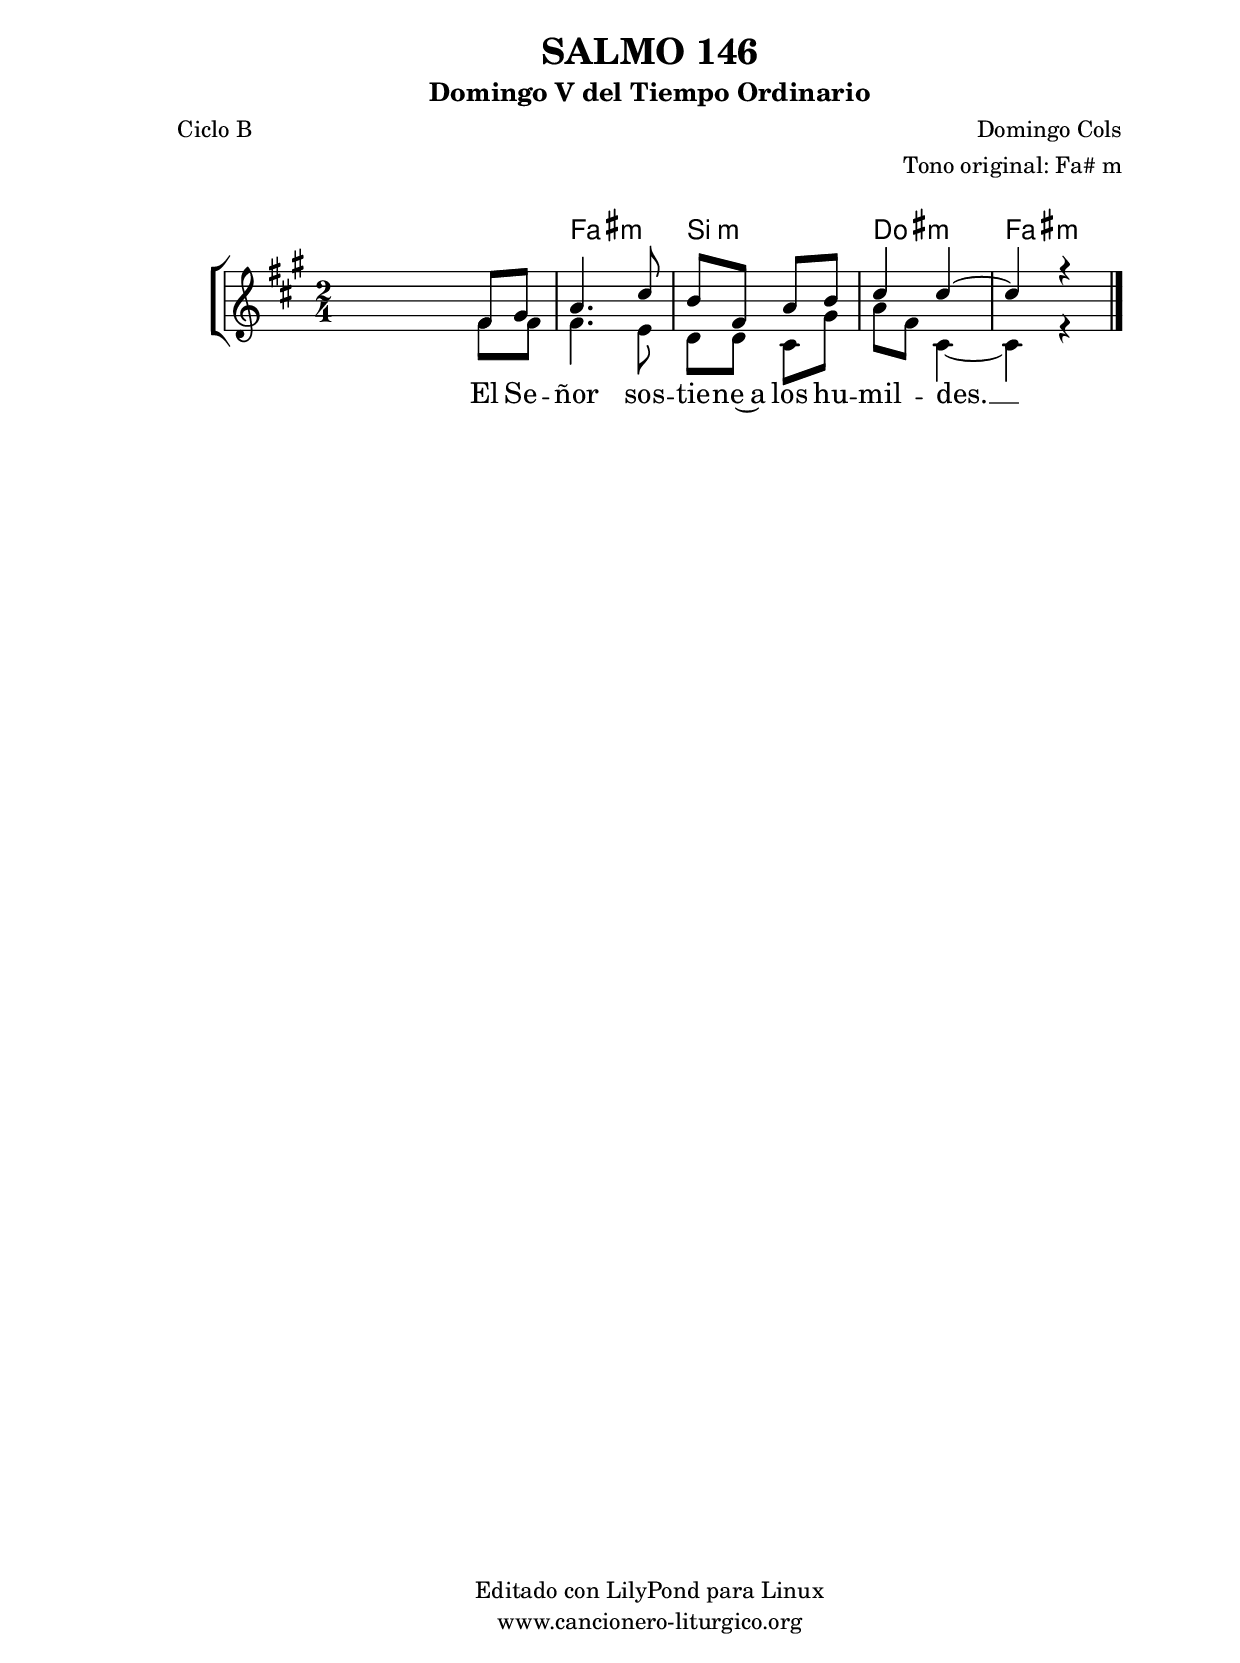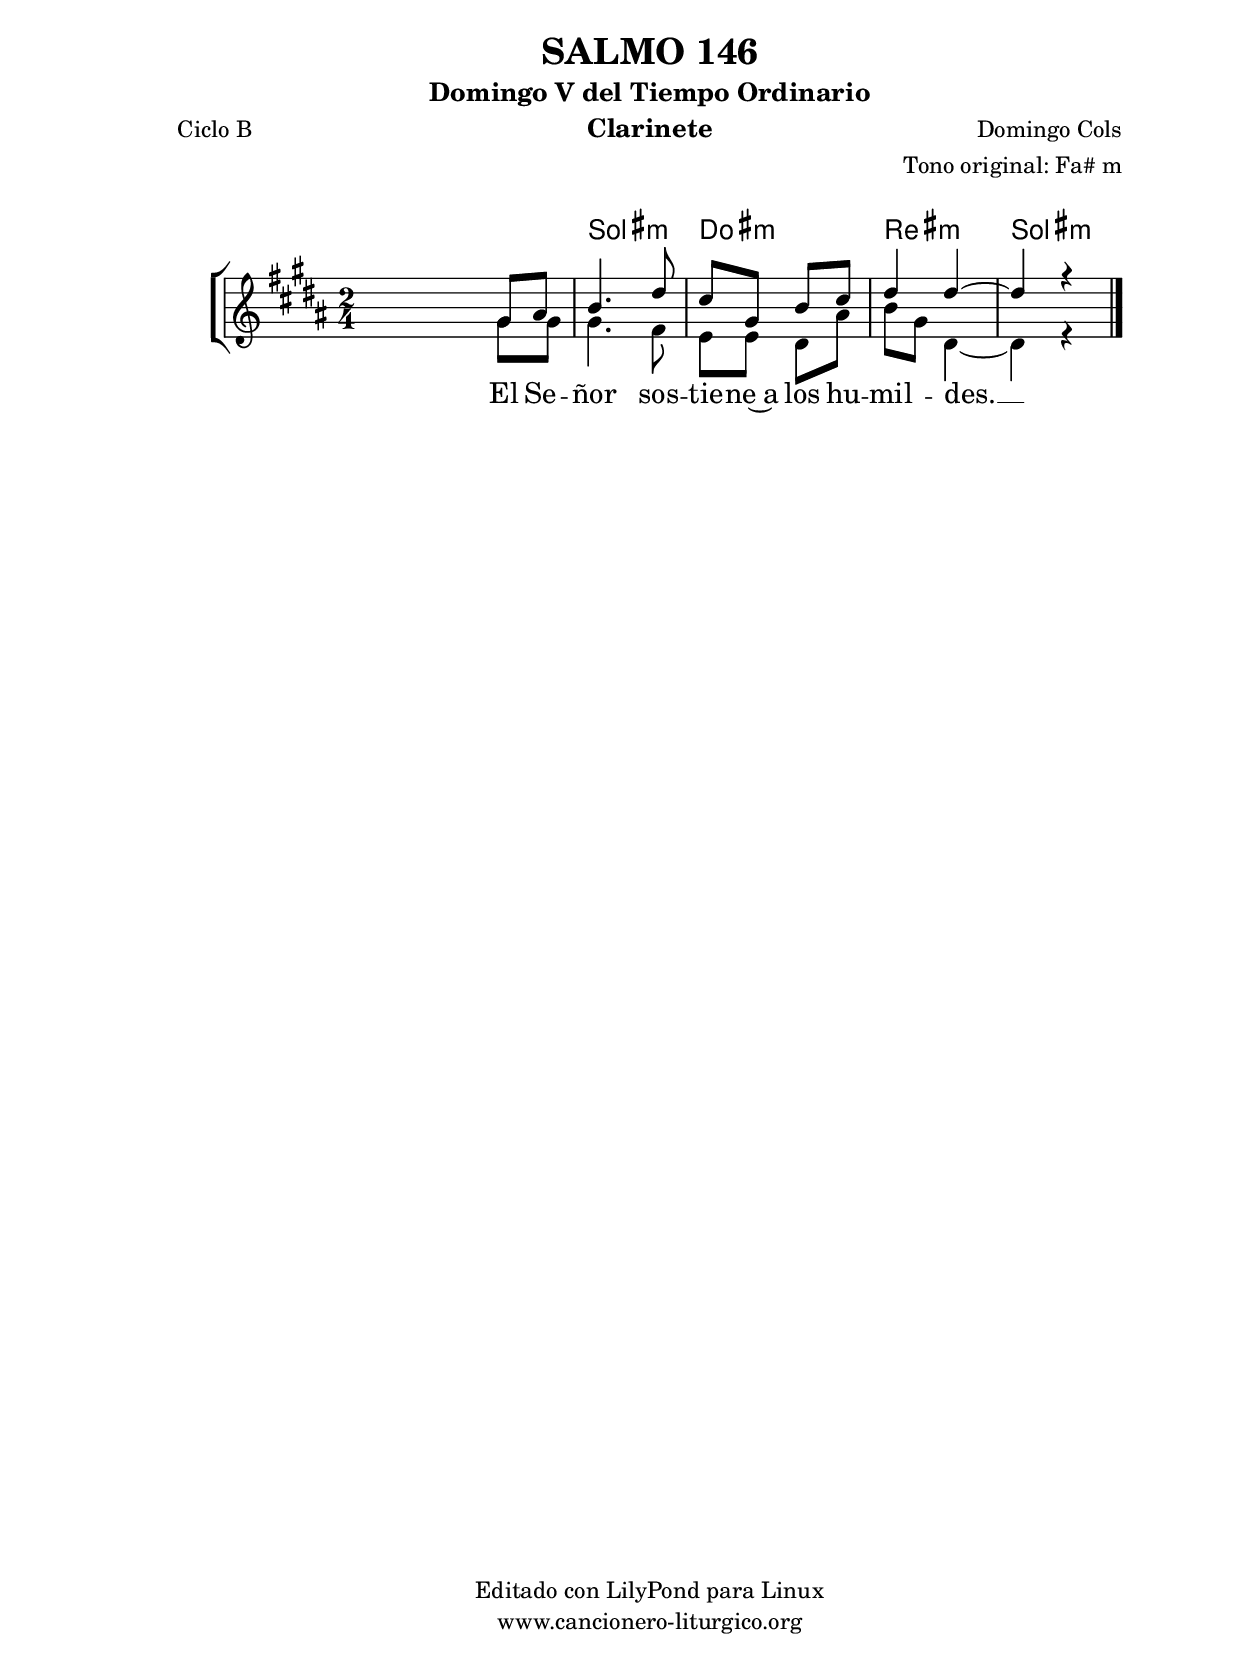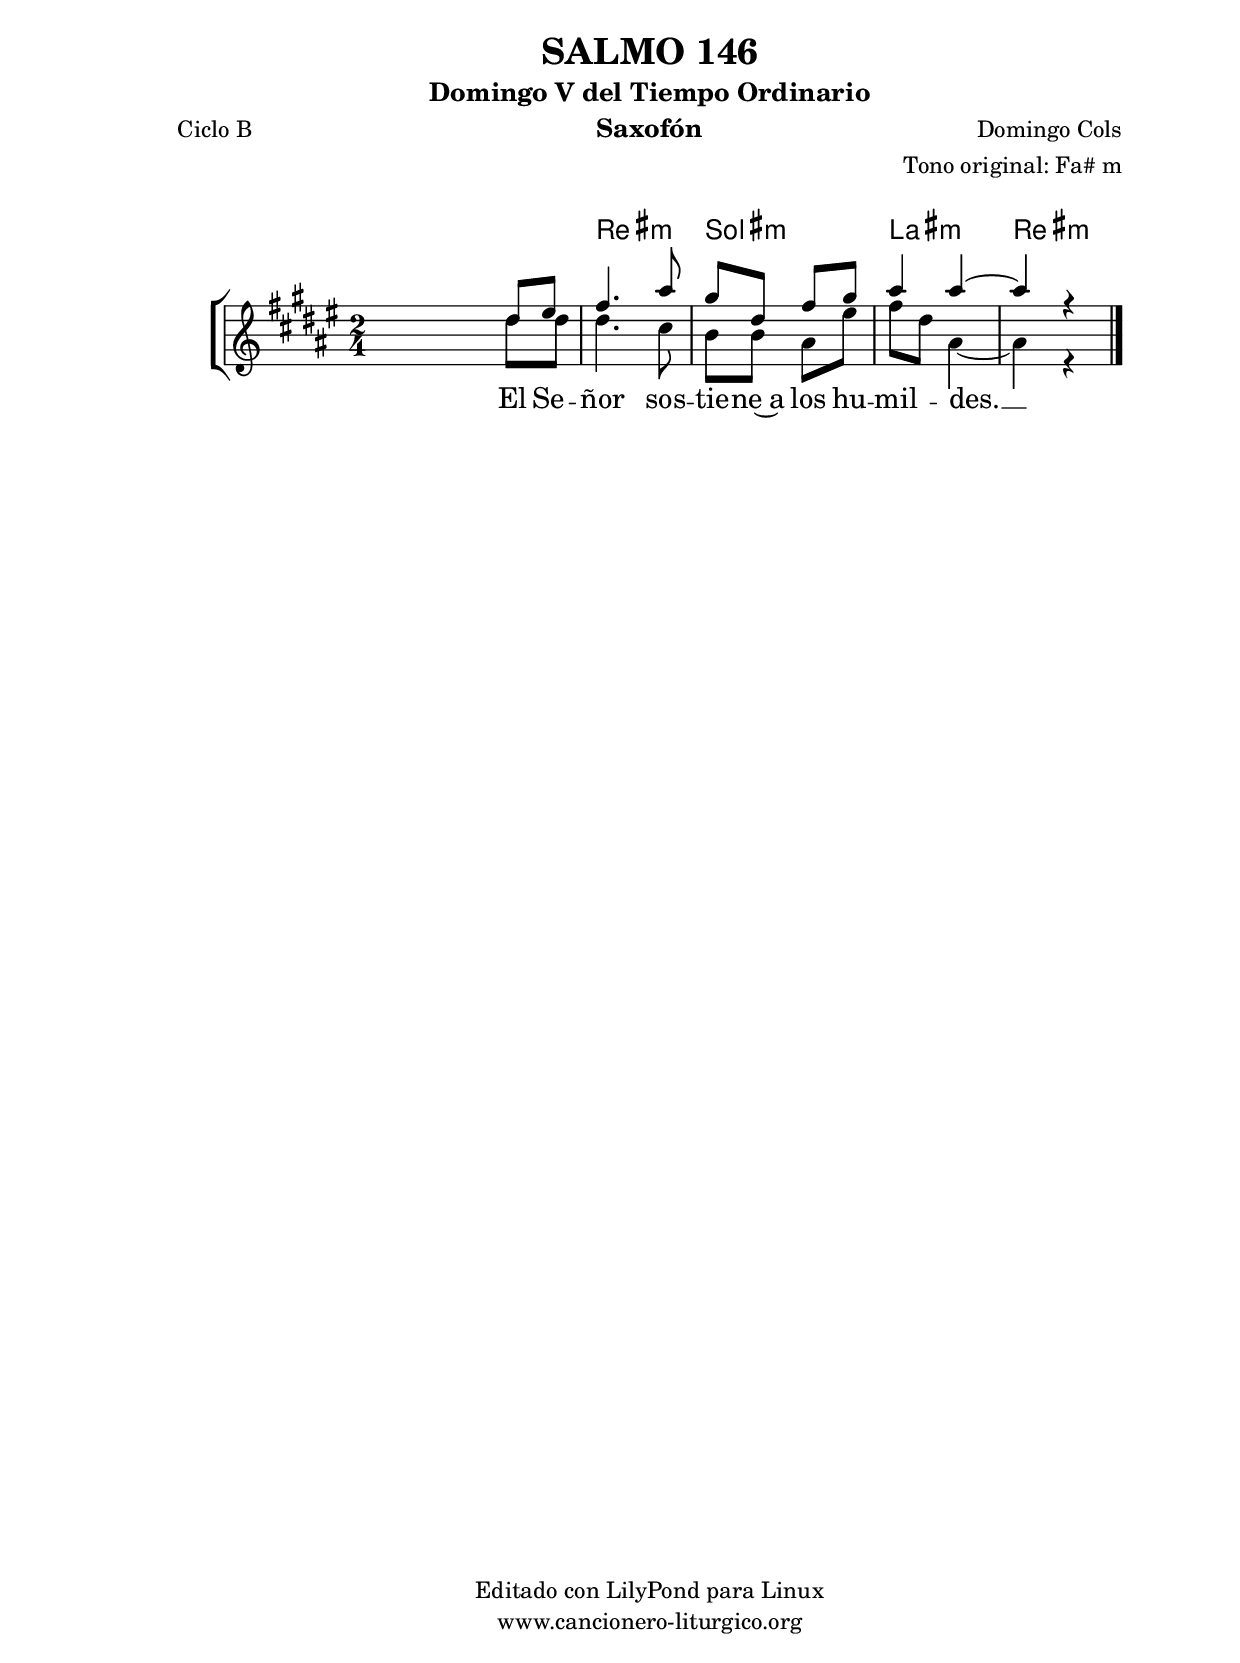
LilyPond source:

%
%para convertir .midi en .wav:
%timidity filename.midi -Ow -o finename.wav
%
%
%Para convertir de .wav a .mp3:
%lame -h -m j filename.wav
%
%
%para escuchar el midi:
%timidity nombrefichero.midi
%


%versión de lilypond para la que se ha escrito esta partitura:
\version "2.16.0"

	%Tamaño papel
	#(set-default-paper-size "a4")
	%Tamaño partitura
	#(set-global-staff-size 20)
	%No responde al pulsar sobre una nota
	#(ly:set-option 'point-and-click #f)

%parámetros del encabezamiento:
\header {
	title = "SALMO 146"
	subtitle = "Domingo V del Tiempo Ordinario"
	composer = "Domingo Cols"
	poet = "Ciclo B"
	meter = ""
	arranger = "Tono original: Fa# m"
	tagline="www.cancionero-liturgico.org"
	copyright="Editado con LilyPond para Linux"
	}

%parámetros asociados al papel:
\paper  {
	oddHeaderMarkup = \markup {\fill-line { \on-the-fly #not-first-page \fromproperty #'header:title \on-the-fly #not-first-page \fromproperty #'header:composer }}
	evenHeaderMarkup = \markup {\fill-line { \fromproperty #'header:composer \fromproperty #'header:title }}
	#(set-paper-size "a4")
	print-page-number = ##f
	first-page-number = 1
	print-first-page-number = ##f
%	head-separation = 3.0 \cm
	top-margin = 2.0 \cm
	bottom-margin = 0.5\cm
%%%	bottom-margin = -1.0\cm
	left-margin = 3.0 \cm
	line-width = 16.0 \cm 
	indent = 8\mm
	interscoreline = 2.\mm
	between-system-space = 15\mm
%	para que las partituras no llenen la hoja:
	ragged-bottom = ##t
%	idem para la última hoja:
	ragged-last-bottom = ##f
%	para que las partituras llenen el ancho del papel:
	ragged-last = ##f
	after-title-space = 2.5 \cm
%page-count=1
%system-count=8

	%Flexible Vertical Spacing
%	markup-markup-spacing =
%	#'((basic-distance . 15) (minimum-distance . 15) (padding . 3))
	markup-system-spacing =
	#'((basic-distance . 15) (minimum-distance . 15) (padding . 3))
	system-system-spacing =
	#'((basic-distance . 15) (minimum-distance . 15) (padding . 3))
	score-system-spacing =
	#'((basic-distance . 15) (minimum-distance . 15) (padding . 5))
%	top-system-spacing = % header
%	#'((basic-distance . 8) (minimum-distance . 0) (padding . 3))
%	top-markup-spacing =
%	#'((basic-distance . 20) (minimum-distance . 20) (padding . 3))
	last-bottom-spacing = % footer
	#'((basic-distance . 5) (minimum-distance . 5) (padding . 3))
%	score-markup-spacing =
%	#'((basic-distance . 16) (minimum-distance . 13) (padding . 3))

	}


%parámetros que afectan a toda la partitura:
global =  {
	%clave de sol (G):
	\clef G
	%armadura:
%	\transpose e f
	\key fis \minor
	\tempo 4=80
	\set Score.tempoHideNote = ##t
	}


acordes = {
	\italianChords
	\chordmode {
%	\transpose e f
{

s2
fis2:m b:m cis:m fis:m

	}
	}
}

melodia = 
%	\transpose e f
{
	\relative c'{

\time 2/4

s4
<<
\new Voice = "arriba"
{
\voiceOne
fis8 gis
a4. cis8
b8 fis a b
cis4 cis~
cis4 r4
}
\new Voice = "abajo"
{
\voiceTwo
fis,8 fis
fis4. e8
d8 d cis gis'
a8 fis cis4~
cis4 r4
}
>>

	\bar "|."
	}
	}


texto = \lyricmode {
El Se -- ñor sos -- tie -- ne~a los hu -- mil -- des. __
	}


acordesStaff = \context ChordNames = acordesStaff <<
	\set chordChanges = ##t
	\acordes
	>>


vozStaff = \context Voice = vozStaff
\with {\consists "Ambitus_engraver"}
<<
%	\set Staff.instrumentName = ""
%	\set Staff.shortInstrumentName = ""
%	\set Staff.midiInstrument = #"clarinet"
%	\set Staff.midiInstrument = #"cello"
%	\set Staff.midiInstrument = #"flute"
	\set Staff.midiInstrument = #"electric guitar (jazz)"
%	\set Staff.midiInstrument = #"english horn"
%	\set Staff.midiInstrument = #"violin"
%	\set Staff.midiInstrument = #"glockenspiel"
	\set Staff.midiMinimumVolume = #0.7
	\set Staff.midiMaximumVolume = #0.9
	\global
	\melodia
	>>


textoStaff = \context Lyrics = textoStaff <<
	\lyricsto arriba \texto
	>>

\book {
	\score {
		\context ChoirStaff {
			\override StaffGroup.SystemStartBracket #'collapse-height = #1
			\override Score.SystemStartBar #'collapse-height = #1
			<<
			\acordesStaff
			\vozStaff
			\textoStaff
			>>
			}
		\layout {
	    		\context {
				\Lyrics
				\override LyricText #'font-size = #2
				}
	   		 \context {
				\Score
				%fontSize = #3
				\override StaffSymbol #'staff-space = #(magstep +3)
				%\override Beam #'thickness = #0.55
				%\override SpacingSpanner #'spacing-increment = #1.0
				%\override Slur #'height-limit = #1.5
				}
			}
		}
	\score {
		\unfoldRepeats
		\context ChoirStaff {
			<<
			\acordesStaff
			\vozStaff
			>>
			}
		\midi {
	  		\context {
	  			\Score
				tempoWholesPerMinute = #(ly:make-moment 70 4)
				}
			}
		}
	}

%Partitura para clarinete
#(define output-suffix "C")
\book {
	\header{
		instrument = "Clarinete"
		}
	\score {
		\context ChoirStaff {
			\override StaffGroup.SystemStartBracket #'collapse-height = #1
			\override Score.SystemStartBar #'collapse-height = #1
\transpose c d
			<<
			\acordesStaff
			\vozStaff
			\textoStaff
			>>
			}
		\layout {
	    		\context {
				\Lyrics
				\override LyricText #'font-size = #2
				}
	   		 \context {
				\Score
				%fontSize = #3
				\override StaffSymbol #'staff-space = #(magstep +3)
				%\override Beam #'thickness = #0.55
				%\override SpacingSpanner #'spacing-increment = #1.0
				%\override Slur #'height-limit = #1.5
				}
			}
		}
	}

%Partitura para saxofón
#(define output-suffix "S")
\book {
	\header{
		instrument = "Saxofón"
		}
	\score {
		\context ChoirStaff {
			\override StaffGroup.SystemStartBracket #'collapse-height = #1
			\override Score.SystemStartBar #'collapse-height = #1
\transpose c a
			<<
			\acordesStaff
			\vozStaff
			\textoStaff
			>>
			}
		\layout {
	    		\context {
				\Lyrics
				\override LyricText #'font-size = #2
				}
	   		 \context {
				\Score
				%fontSize = #3
				\override StaffSymbol #'staff-space = #(magstep +3)
				%\override Beam #'thickness = #0.55
				%\override SpacingSpanner #'spacing-increment = #1.0
				%\override Slur #'height-limit = #1.5
				}
			}
		}
	}

